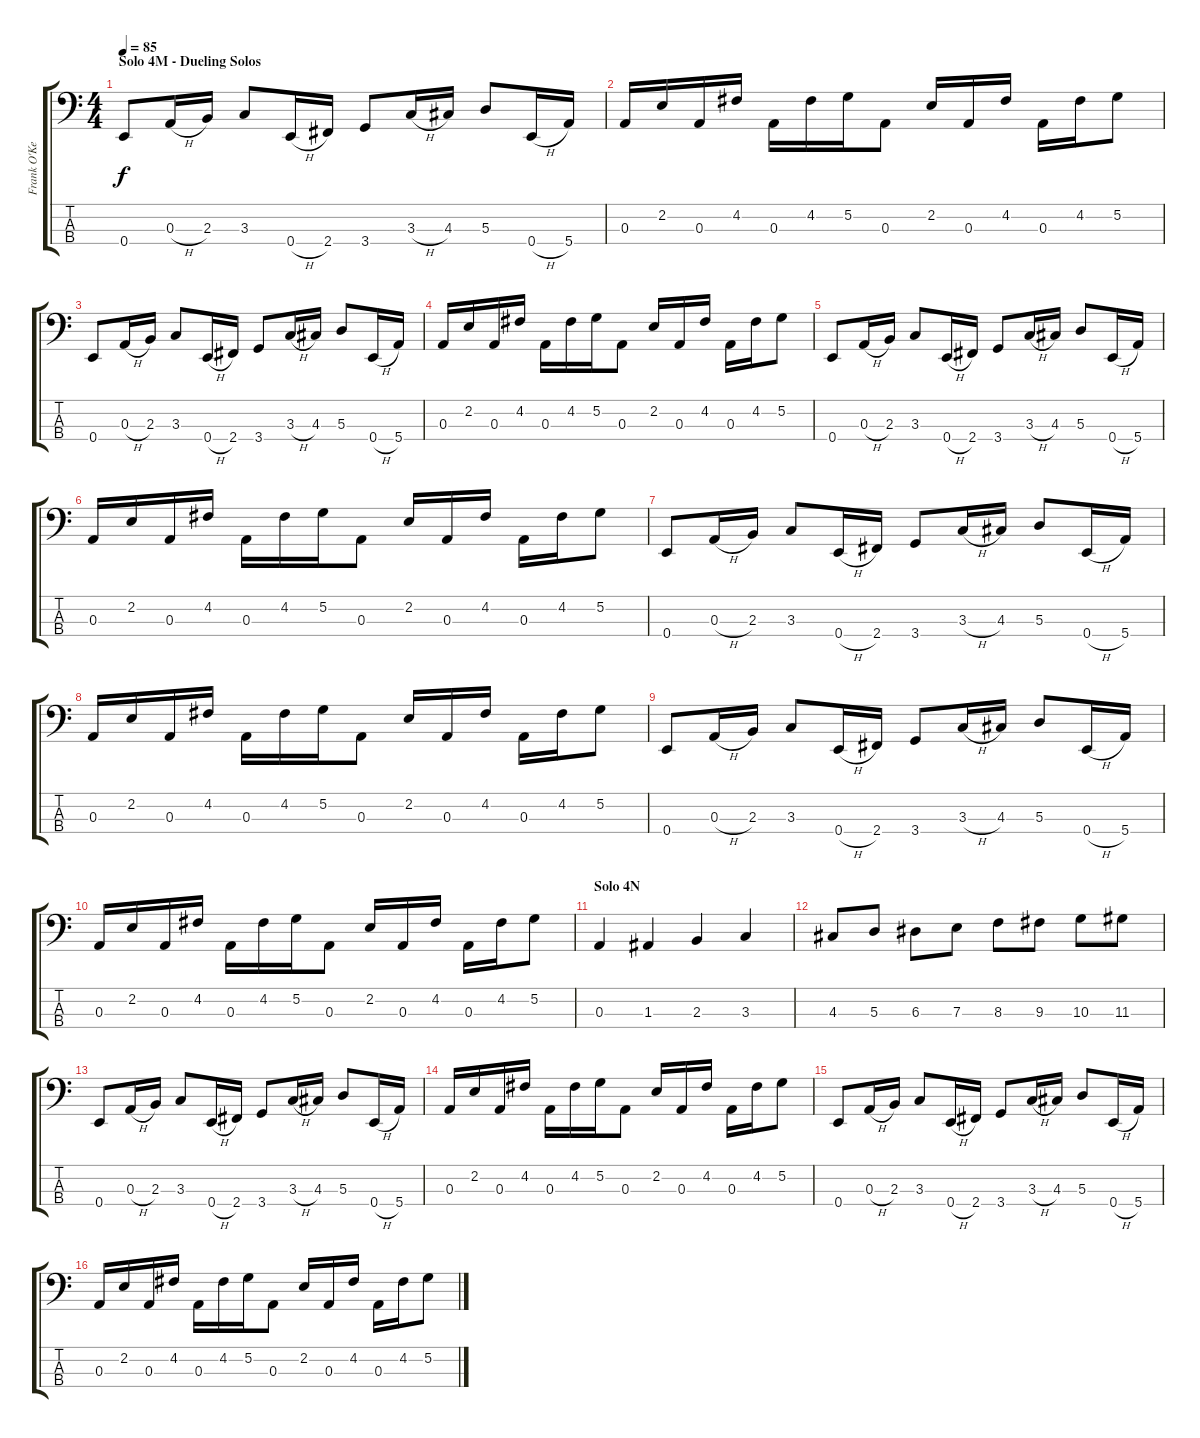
\track ("Frank O'Keefe - Bass" "Frank O'Ke") {instrument electricbassfinger}
\staff {score tabs}
\tuning (G2 D2 A1 E1) {hide}
\ts (4 4)
\section ("" "Solo 4M - Dueling Solos")
\tempo 85
\clef f4
\ks c
0.4.8{dy f} 0.3{h}.16 2.3.16 3.3.8 0.4{h}.16 2.4.16 3.4.8 3.3{h}.16 4.3.16 5.3.8 0.4{h}.16 5.4.16 |
0.3.16 2.2.16 0.3.16 4.2.16 0.3.16 4.2.16 5.2.16 0.3.8 2.2.16 0.3.16 4.2.16 0.3.16 4.2.16 5.2.8 |
0.4.8 0.3{h}.16 2.3.16 3.3.8 0.4{h}.16 2.4.16 3.4.8 3.3{h}.16 4.3.16 5.3.8 0.4{h}.16 5.4.16 |
0.3.16 2.2.16 0.3.16 4.2.16 0.3.16 4.2.16 5.2.16 0.3.8 2.2.16 0.3.16 4.2.16 0.3.16 4.2.16 5.2.8 |
0.4.8 0.3{h}.16 2.3.16 3.3.8 0.4{h}.16 2.4.16 3.4.8 3.3{h}.16 4.3.16 5.3.8 0.4{h}.16 5.4.16 |
0.3.16 2.2.16 0.3.16 4.2.16 0.3.16 4.2.16 5.2.16 0.3.8 2.2.16 0.3.16 4.2.16 0.3.16 4.2.16 5.2.8 |
0.4.8 0.3{h}.16 2.3.16 3.3.8 0.4{h}.16 2.4.16 3.4.8 3.3{h}.16 4.3.16 5.3.8 0.4{h}.16 5.4.16 |
0.3.16 2.2.16 0.3.16 4.2.16 0.3.16 4.2.16 5.2.16 0.3.8 2.2.16 0.3.16 4.2.16 0.3.16 4.2.16 5.2.8 |
0.4.8 0.3{h}.16 2.3.16 3.3.8 0.4{h}.16 2.4.16 3.4.8 3.3{h}.16 4.3.16 5.3.8 0.4{h}.16 5.4.16 |
0.3.16 2.2.16 0.3.16 4.2.16 0.3.16 4.2.16 5.2.16 0.3.8 2.2.16 0.3.16 4.2.16 0.3.16 4.2.16 5.2.8 |
\section ("" "Solo 4N")
0.3.4 1.3.4 2.3.4 3.3.4 |
4.3.8 5.3.8 6.3.8 7.3.8 8.3.8 9.3.8 10.3.8 11.3.8 |
0.4.8 0.3{h}.16 2.3.16 3.3.8 0.4{h}.16 2.4.16 3.4.8 3.3{h}.16 4.3.16 5.3.8 0.4{h}.16 5.4.16 |
0.3.16 2.2.16 0.3.16 4.2.16 0.3.16 4.2.16 5.2.16 0.3.8 2.2.16 0.3.16 4.2.16 0.3.16 4.2.16 5.2.8 |
0.4.8 0.3{h}.16 2.3.16 3.3.8 0.4{h}.16 2.4.16 3.4.8 3.3{h}.16 4.3.16 5.3.8 0.4{h}.16 5.4.16 |
0.3.16 2.2.16 0.3.16 4.2.16 0.3.16 4.2.16 5.2.16 0.3.8 2.2.16 0.3.16 4.2.16 0.3.16 4.2.16 5.2.8
